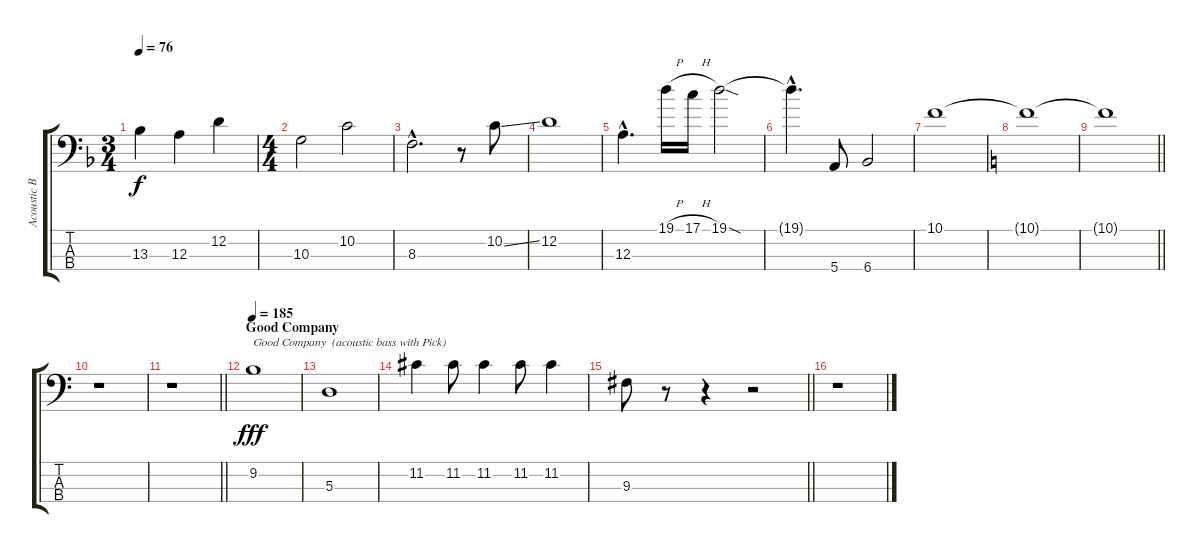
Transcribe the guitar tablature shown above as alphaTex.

\track ("Acoustic Bass " "Acoustic B") {instrument electricbassfinger}
\staff {score tabs}
\tuning (G2 D2 A1 E1) {hide}
\ts (3 4)
\tempo 76
\clef f4
\ks f
13.3.4{dy f} 12.3.4 12.2.4 |
\ts (4 4)
10.3.2 10.2.2 |
8.3{hac}.2{d} r.8 10.2{ss}.8 |
12.2.1 |
12.3{hac}.4{d} 19.1{h}.16 17.1{h}.16 19.1{sod}.2 |
19.1{hac t}.4{d} 5.4.8 6.4.2 |
10.1.1 |
\ks c
10.1{t}.1 |
\barLineRight lightlight
10.1{t}.1 |
r.1 |
\barLineRight lightlight
r.1 |
\section ("" "Good Company")
\tempo 185
9.2.1{txt "Good Company  (acoustic bass with Pick)" dy fff volume 16 instrument acousticbass} |
5.3.1 |
11.2.4 11.2.8 11.2.4 11.2.8 11.2.4 |
\barLineRight lightlight
9.3.8 r.8 r.4 r.2 |
r.1
